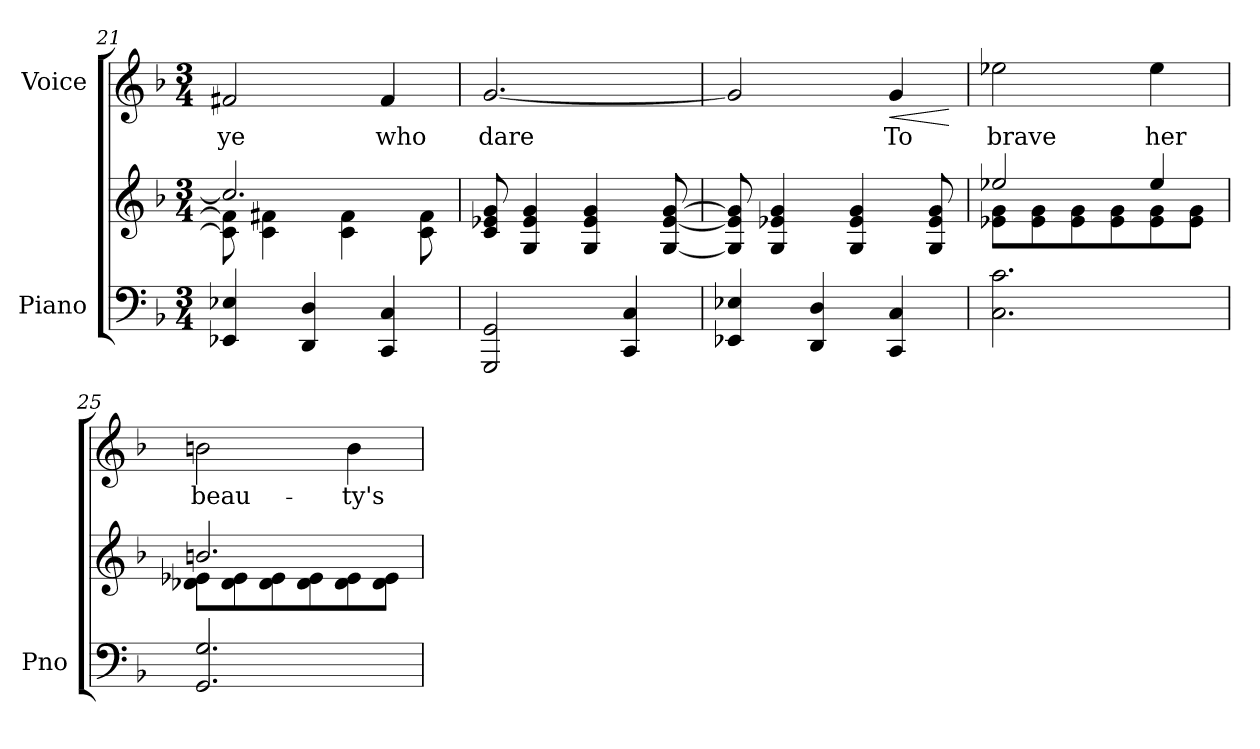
**kern	**kern	**kern	**text	**dynam
*part2	*part2	*part1	*part1	*part1
*staff3	*staff2	*staff1	*staff1	*staff1
*I"Piano	*	*I"Voice	*	*
*I'Pno	*	*	*	*
*clefF4	*clefG2	*clefG2	*	*
*k[b-]	*k[b-]	*k[b-]	*	*
*M3/4	*M3/4	*M3/4	*	*
=21	=21	=21	=21	=21
*	*^	*	*	*
4EE-X/ 4E-X/	2.cc/]	8c\] 8f#\]	2f#X/	ye	.
.	.	4c\ 4f#X\	.	.	.
4DD/ 4D/	.	.	.	.	.
.	.	4c\ 4f#\	.	.	.
4CC/ 4C/	.	.	4f#/	who	.
.	.	8c\ 8f#\	.	.	.
=22	=22	=22	=22	=22	=22
!	!LO:TX:b:i:t=cresc.	!	!	!	!
*	*v	*v	*	*	*
2GGG/ 2GG/	8c/ 8e-X/ 8g/	[2.g/	dare	.
.	4G/ 4e-/ 4g/	.	.	.
.	4G/ 4e-/ 4g/	.	.	.
4CC/ 4C/	.	.	.	.
.	[8G/ [8e-/ [8g/	.	.	.
=23	=23	=23	=23	=23
4EE-X/ 4E-X/	8G/] 8e-/] 8g/]	2g/]	.	.
.	4G/ 4e-X/ 4g/	.	.	.
4DD/ 4D/	.	.	.	.
.	4G/ 4e-/ 4g/	.	.	.
!	!	!	!	!LO:HP:b
4CC/ 4C/	.	4g/	To	<
.	8G/ 8e-/ 8g/	.	.	.
.	.	.	.	[
=24	=24	=24	=24	=24
*	*^	*	*	*
2.C\ 2.c\	2ee-X/	8e-X\ 8g\L	2ee-X\	brave	.
.	.	8e-\ 8g\	.	.	.
.	.	8e-\ 8g\	.	.	.
.	.	8e-\ 8g\	.	.	.
.	4ee-/	8e-\ 8g\	4ee-\	her	.
.	.	8e-\ 8g\J	.	.	.
=25	=25	=25	=25	=25	=25
2.GG/ 2.G/	2.bn/	8d-X\ 8e-X\L	2bn\	beau-	.
.	.	8d-\ 8e-\	.	.	.
.	.	8d-\ 8e-\	.	.	.
.	.	8d-\ 8e-\	.	.	.
.	.	8d-\ 8e-\	4b\	-ty's	.
.	.	8d-\ 8e-\J	.	.	.
*	*v	*v	*	*	*
=	=	=	=	=
*-	*-	*-	*-	*-
